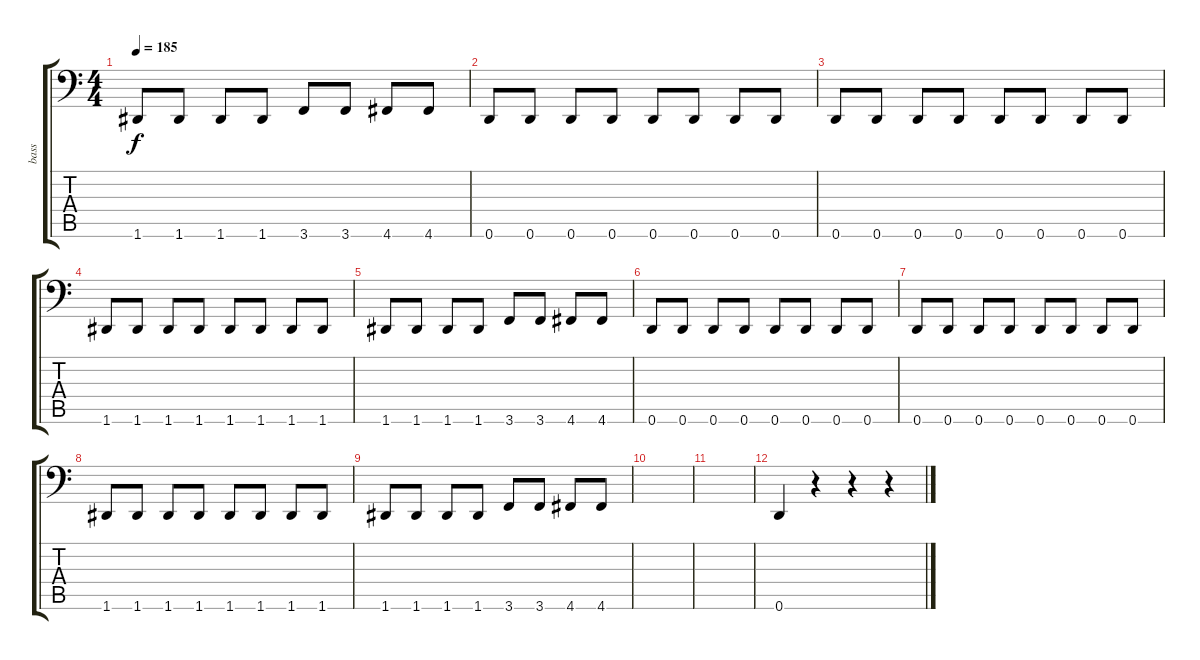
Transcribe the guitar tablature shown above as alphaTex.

\track ("bass" "bass") {instrument electricbassfinger}
\staff {score tabs}
\tuning (E3 B2 G2 D2 A1 D1) {hide}
\ts (4 4)
\tempo 185
\clef f4
\ks c
1.6.8{dy f} 1.6.8 1.6.8 1.6.8 3.6.8 3.6.8 4.6.8 4.6.8 |
0.6.8 0.6.8 0.6.8 0.6.8 0.6.8 0.6.8 0.6.8 0.6.8 |
0.6.8 0.6.8 0.6.8 0.6.8 0.6.8 0.6.8 0.6.8 0.6.8 |
1.6.8 1.6.8 1.6.8 1.6.8 1.6.8 1.6.8 1.6.8 1.6.8 |
1.6.8 1.6.8 1.6.8 1.6.8 3.6.8 3.6.8 4.6.8 4.6.8 |
0.6.8 0.6.8 0.6.8 0.6.8 0.6.8 0.6.8 0.6.8 0.6.8 |
0.6.8 0.6.8 0.6.8 0.6.8 0.6.8 0.6.8 0.6.8 0.6.8 |
1.6.8 1.6.8 1.6.8 1.6.8 1.6.8 1.6.8 1.6.8 1.6.8 |
1.6.8 1.6.8 1.6.8 1.6.8 3.6.8 3.6.8 4.6.8 4.6.8 |
|
|
0.6.4 r.4 r.4 r.4
